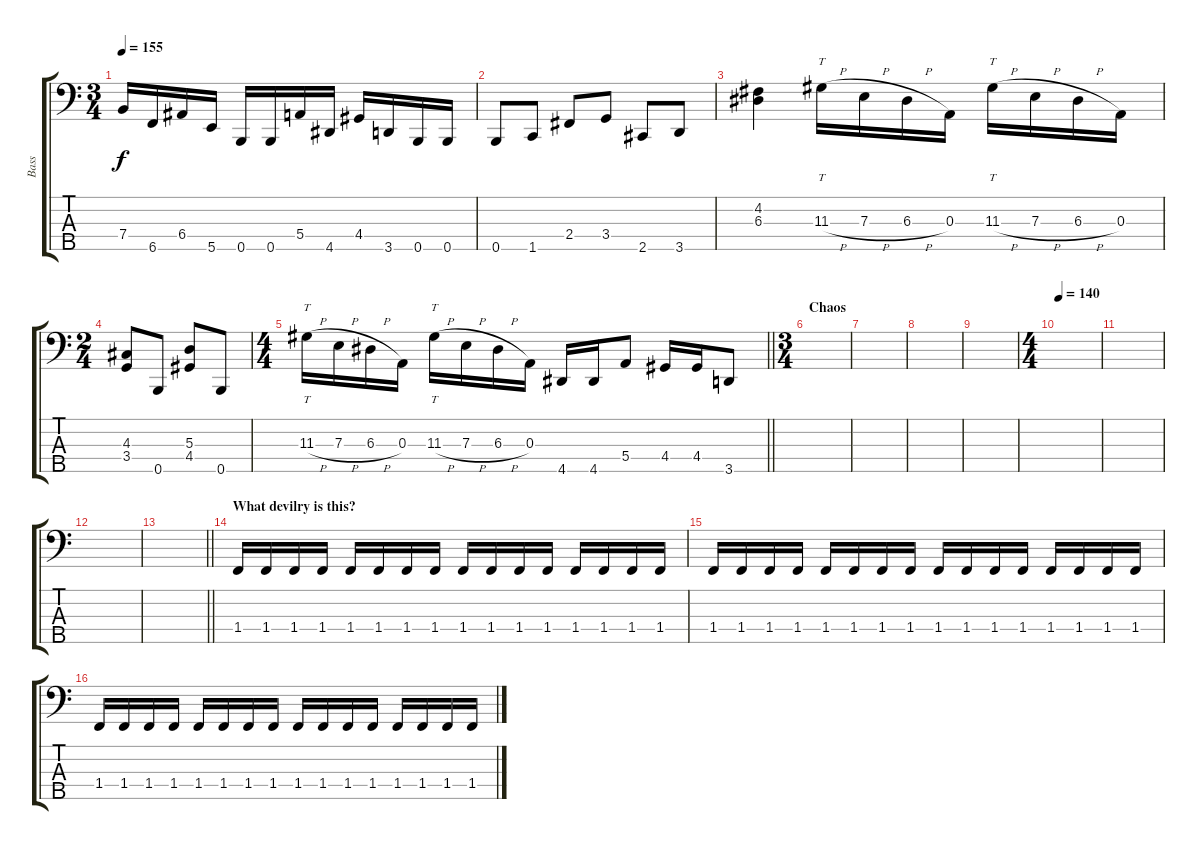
\track ("Bass" "Bass") {instrument electricbassfinger}
\staff {score tabs}
\tuning (G2 D2 A1 E1 B0) {hide}
\ts (3 4)
\tempo 155
\clef f4
\ks c
7.4.16{dy f} 6.5.16 6.4.16 5.5.16 0.5.16 0.5.16 5.4.16 4.5.16 4.4.16 3.5.16 0.5.16 0.5.16 |
0.5.8 1.5.8 2.4.8 3.4.8 2.5.8 3.5.8 |
(4.2 6.3).4{instrument slapbass1} 11.3{h}.16{tt instrument electricbassfinger} 7.3{h}.16 6.3{h}.16 0.3.16 11.3{h}.16{tt} 7.3{h}.16 6.3{h}.16 0.3.16 |
\ts (2 4)
(4.3 3.4).8{instrument slapbass1} 0.5.8 (5.3 4.4).8 0.5.8 |
\ts (4 4)
\barLineRight lightlight
11.3{h}.16{tt instrument electricbassfinger} 7.3{h}.16 6.3{h}.16 0.3.16 11.3{h}.16{tt} 7.3{h}.16 6.3{h}.16 0.3.16 4.5.16 4.5.16 5.4.8 4.4.16 4.4.16 3.5.8 |
\ts (3 4)
\section ("" "Chaos")
|
|
|
|
\ts (4 4)
\tempo 140
|
|
|
\barLineRight lightlight
|
\section ("" "What devilry is this?")
1.4.16 1.4.16 1.4.16 1.4.16 1.4.16 1.4.16 1.4.16 1.4.16 1.4.16 1.4.16 1.4.16 1.4.16 1.4.16 1.4.16 1.4.16 1.4.16 |
1.4.16 1.4.16 1.4.16 1.4.16 1.4.16 1.4.16 1.4.16 1.4.16 1.4.16 1.4.16 1.4.16 1.4.16 1.4.16 1.4.16 1.4.16 1.4.16 |
1.4.16 1.4.16 1.4.16 1.4.16 1.4.16 1.4.16 1.4.16 1.4.16 1.4.16 1.4.16 1.4.16 1.4.16 1.4.16 1.4.16 1.4.16 1.4.16
